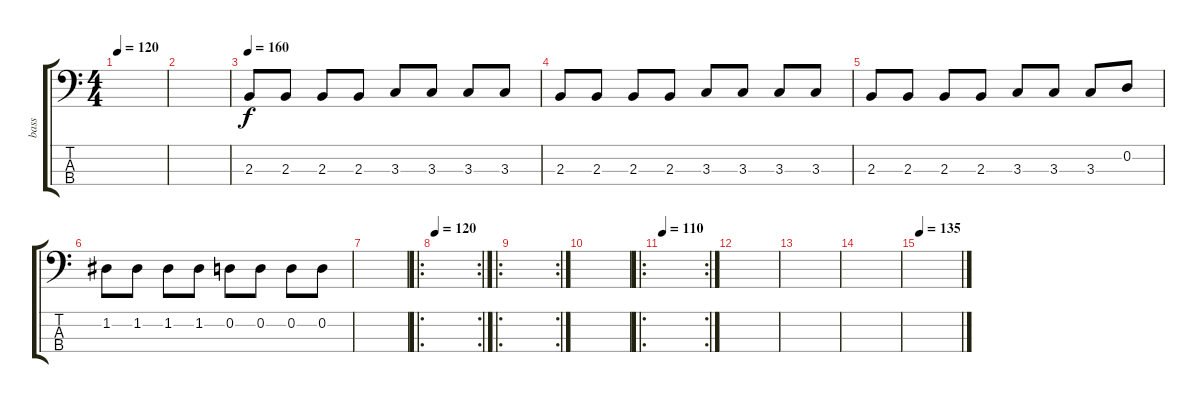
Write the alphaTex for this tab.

\track ("bass" "bass") {instrument electricbassfinger}
\staff {score tabs}
\tuning (G2 D2 A1 E1) {hide}
\ts (4 4)
\tempo 120
\clef f4
\ks c
|
|
\tempo 160
2.3.8 2.3.8 2.3.8 2.3.8 3.3.8 3.3.8 3.3.8 3.3.8 |
2.3.8 2.3.8 2.3.8 2.3.8 3.3.8 3.3.8 3.3.8 3.3.8 |
2.3.8 2.3.8 2.3.8 2.3.8 3.3.8 3.3.8 3.3.8 0.2.8 |
1.2.8 1.2.8 1.2.8 1.2.8 0.2.8 0.2.8 0.2.8 0.2.8 |
|
\ro
\rc 2
\tempo 120
|
\ro
\rc 2
|
|
\ro
\rc 2
\tempo 110
|
|
|
|
\tempo 135
